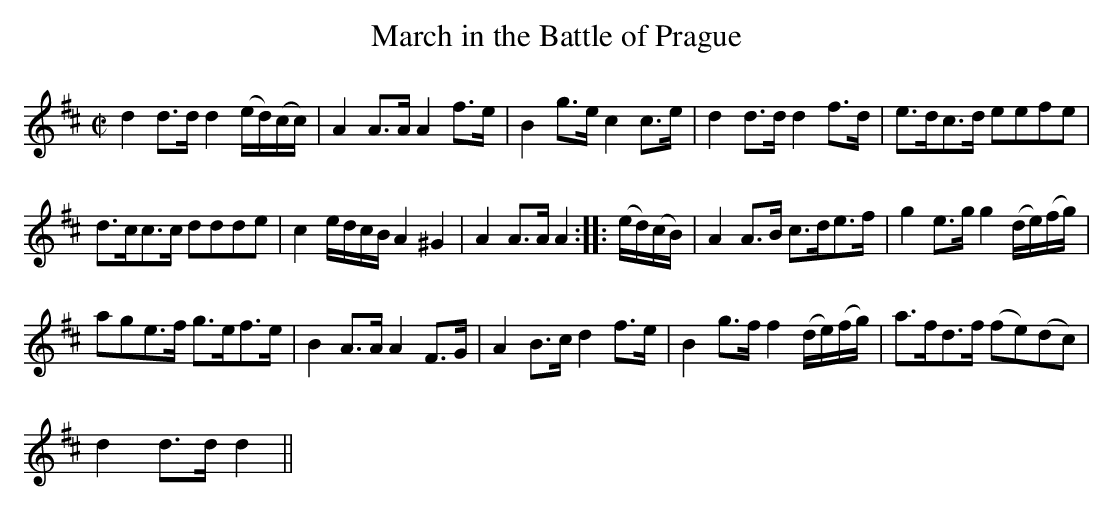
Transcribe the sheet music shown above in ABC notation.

X:1.1
T: March in the Battle of Prague
M: C|
L: 1/8
K: D
d2d>d d2 (e/d/)(c/c/) | A2A>A A2 f>e | B2 g>e c2 c>e | d2 d>d d2f>d | e>dc>d eefe |
d>cc>c ddde | c2 e/d/c/B/ A2^G2 | A2A>A A2 :||: (e/d/)(c/B/) | A2A>B c>de>f | g2e>g g2 (d/e/)(f/g/)|
age>f g>ef>e | B2A>A A2F>G | A2B>c d2 f>e | B2g>f f2 (d/e/)(f/g/) | a>fd>f (fe)(dc) |
d2 d>d d2||
